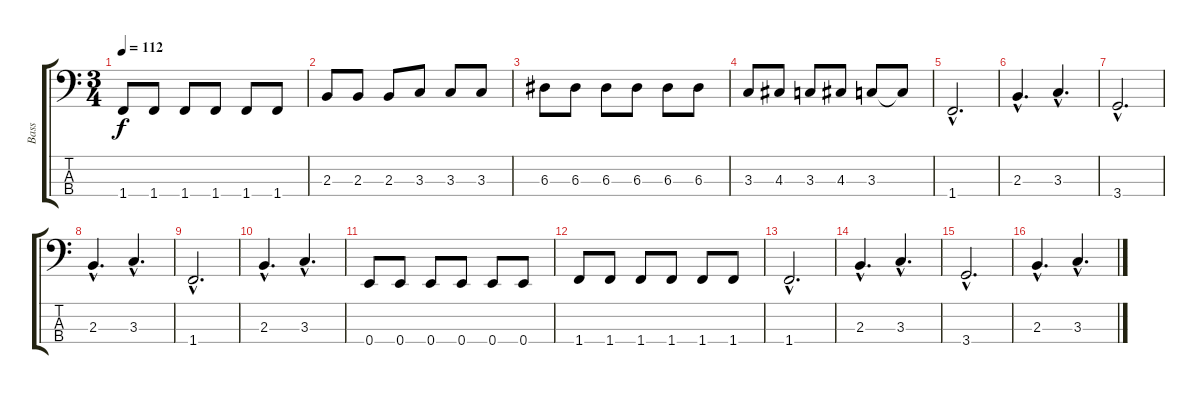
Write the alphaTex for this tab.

\track ("Bass" "Bass") {instrument electricbassfinger}
\staff {score tabs}
\tuning (G2 D2 A1 E1) {hide}
\ts (3 4)
\tempo 112
\clef f4
\ks c
1.4.8{dy f} 1.4.8 1.4.8 1.4.8 1.4.8 1.4.8 |
2.3.8 2.3.8 2.3.8 3.3.8 3.3.8 3.3.8 |
6.3.8 6.3.8 6.3.8 6.3.8 6.3.8 6.3.8 |
3.3.8 4.3.8 3.3.8 4.3.8 3.3.8 3.3{t}.8 |
1.4{hac}.2{d} |
2.3{hac}.4{d} 3.3{hac}.4{d} |
3.4{hac}.2{d} |
2.3{hac}.4{d} 3.3{hac}.4{d} |
1.4{hac}.2{d} |
2.3{hac}.4{d} 3.3{hac}.4{d} |
0.4.8 0.4.8 0.4.8 0.4.8 0.4.8 0.4.8 |
1.4.8 1.4.8 1.4.8 1.4.8 1.4.8 1.4.8 |
1.4{hac}.2{d} |
2.3{hac}.4{d} 3.3{hac}.4{d} |
3.4{hac}.2{d} |
2.3{hac}.4{d} 3.3{hac}.4{d}
